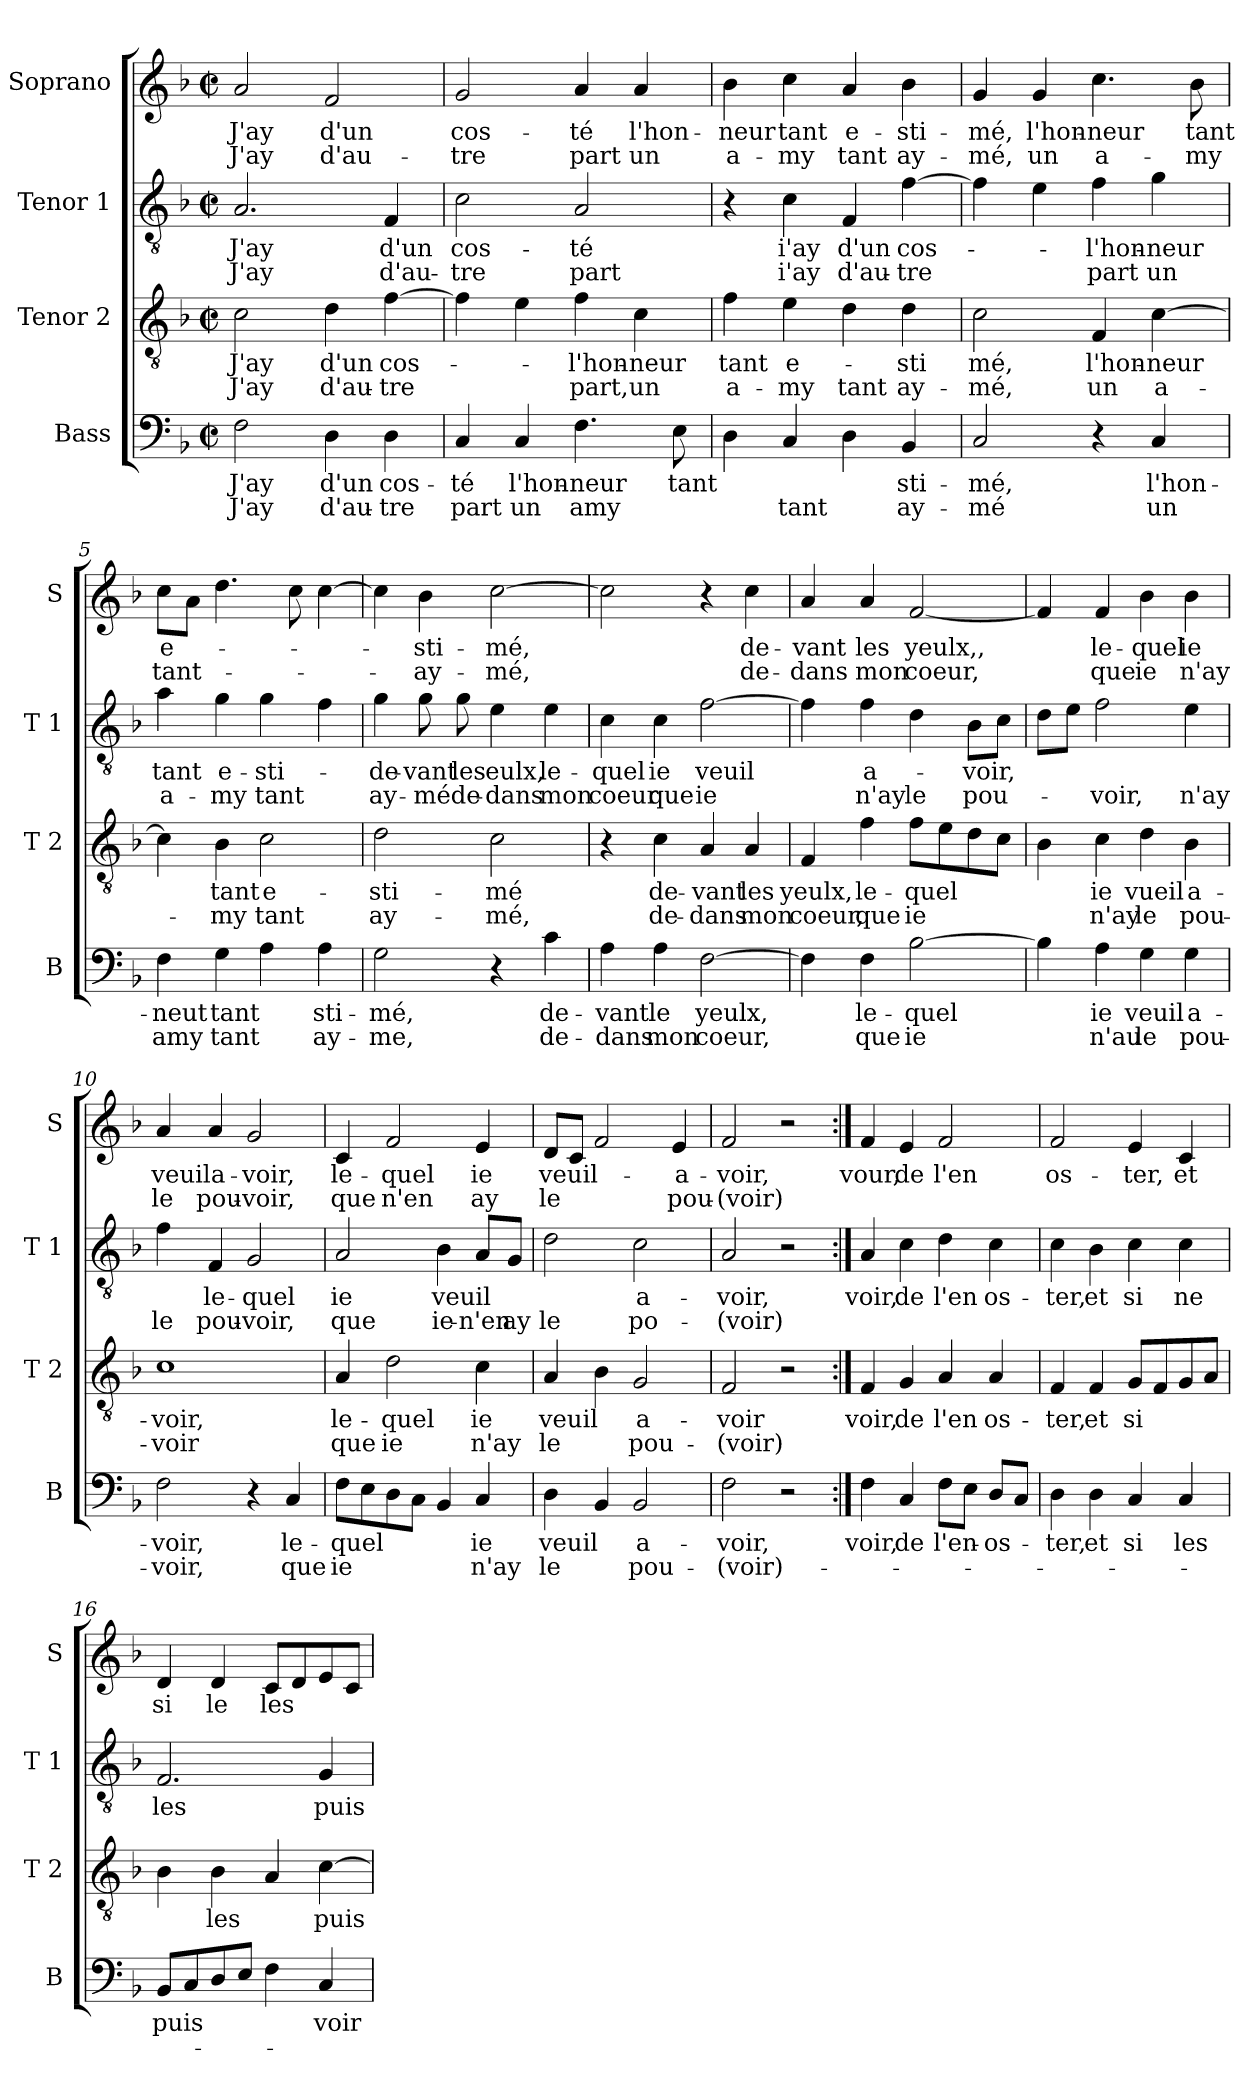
**kern	**text	**text	**kern	**text	**text	**kern	**text	**text	**kern	**text	**text
*part4	*part4	*part4	*part3	*part3	*part3	*part2	*part2	*part2	*part1	*part1	*part1
*staff4	*staff4	*staff4	*staff3	*staff3	*staff3	*staff2	*staff2	*staff2	*staff1	*staff1	*staff1
*I"Bass	*	*	*I"Tenor 2	*	*	*I"Tenor 1	*	*	*I"Soprano	*	*
*I'B	*	*	*I'T 2	*	*	*I'T 1	*	*	*I'S	*	*
*clefF4	*	*	*clefGv2	*	*	*clefGv2	*	*	*clefG2	*	*
*k[b-]	*	*	*k[b-]	*	*	*k[b-]	*	*	*k[b-]	*	*
*F:	*	*	*F:	*	*	*F:	*	*	*F:	*	*
*M2/2	*	*	*M2/2	*	*	*M2/2	*	*	*M2/2	*	*
*met(c|)	*	*	*met(c|)	*	*	*met(c|)	*	*	*met(c|)	*	*
=1	=1	=1	=1	=1	=1	=1	=1	=1	=1	=1	=1
!	!LO:LY:b	!LO:LY:b	!	!LO:LY:b	!LO:LY:b	!	!LO:LY:b	!LO:LY:b	!	!LO:LY:b	!LO:LY:b
2F\	J'ay	J'ay	2c\	J'ay	J'ay	2.A/	J'ay	J'ay	2a/	J'ay	J'ay
!	!LO:LY:b	!LO:LY:b	!	!LO:LY:b	!LO:LY:b	!	!	!	!	!LO:LY:b	!LO:LY:b
4D\	d'un	d'au-	4d\	d'un	d'au-	.	.	.	2f/	d'un	d'au-
!	!LO:LY:b	!LO:LY:b	!	!LO:LY:b	!LO:LY:b	!	!LO:LY:b	!LO:LY:b	!	!	!
4D\	cos-	-tre	[4f\	cos-	-tre	4F/	d'un	d'au-	.	.	.
=2	=2	=2	=2	=2	=2	=2	=2	=2	=2	=2	=2
!	!LO:LY:b	!LO:LY:b	!	!	!	!	!LO:LY:b	!LO:LY:b	!	!LO:LY:b	!LO:LY:b
4C/	-té	part	4f\]	.	.	2c\	cos-	-tre	2g/	cos-	-tre
!	!LO:LY:b	!LO:LY:b	!	!	!	!	!	!	!	!	!
4C/	l'hon-	un	4e\	.	.	.	.	.	.	.	.
!	!LO:LY:b	!LO:LY:b	!	!LO:LY:b	!LO:LY:b	!	!LO:LY:b	!LO:LY:b	!	!LO:LY:b	!LO:LY:b
4.F\	-neur	amy	4f\	l'hon-	part,	2A/	-té	part	4a/	-té	part
!	!	!	!	!LO:LY:b	!LO:LY:b	!	!	!	!	!LO:LY:b	!LO:LY:b
.	.	.	4c\	-neur	un	.	.	.	4a/	l'hon-	un
!	!LO:LY:b	!	!	!	!	!	!	!	!	!	!
8E\	tant	.	.	.	.	.	.	.	.	.	.
=3	=3	=3	=3	=3	=3	=3	=3	=3	=3	=3	=3
!	!	!	!	!LO:LY:b	!LO:LY:b	!	!	!	!	!LO:LY:b	!LO:LY:b
4D\	.	.	4f\	tant	a-	4r	.	.	4b-\	-neur	a-
!	!	!LO:LY:b	!	!LO:LY:b	!LO:LY:b	!	!LO:LY:b	!LO:LY:b	!	!LO:LY:b	!LO:LY:b
4C/	.	tant	4e\	e-	-my	4c\	i'ay	i'ay	4cc\	tant	-my
!	!	!	!	!	!LO:LY:b	!	!LO:LY:b	!LO:LY:b	!	!LO:LY:b	!LO:LY:b
4D\	.	.	4d\	.	tant	4F/	d'un	d'au-	4a/	e-	tant
!	!LO:LY:b	!LO:LY:b	!	!LO:LY:b	!LO:LY:b	!	!LO:LY:b	!LO:LY:b	!	!LO:LY:b	!LO:LY:b
4BB-/	-sti-	ay-	4d\	-sti	ay-	[4f\	cos-	-tre	4b-\	-sti-	ay-
=4	=4	=4	=4	=4	=4	=4	=4	=4	=4	=4	=4
!	!LO:LY:b	!LO:LY:b	!	!LO:LY:b	!LO:LY:b	!	!	!	!	!LO:LY:b	!LO:LY:b
2C/	-mé,	-mé	2c\	mé,	-mé,	4f\]	.	.	4g/	-mé,	-mé,
!	!	!	!	!	!	!	!	!	!	!LO:LY:b	!LO:LY:b
.	.	.	.	.	.	4e\	.	.	4g/	l'hon-	un
!	!	!	!	!LO:LY:b	!LO:LY:b	!	!LO:LY:b	!LO:LY:b	!	!LO:LY:b	!LO:LY:b
4r	.	.	4F/	l'hon-	un	4f\	l'hon-	part	4.cc\	-neur	a-
!	!LO:LY:b	!LO:LY:b	!	!LO:LY:b	!LO:LY:b	!	!LO:LY:b	!LO:LY:b	!	!	!
4C/	l'hon-	un	[4c\	-neur	a-	4g\	-neur	un	.	.	.
!	!	!	!	!	!	!	!	!	!	!LO:LY:b	!LO:LY:b
.	.	.	.	.	.	.	.	.	8b-\	tant	-my
=5	=5	=5	=5	=5	=5	=5	=5	=5	=5	=5	=5
!	!LO:LY:b	!LO:LY:b	!	!	!	!	!LO:LY:b	!LO:LY:b	!	!LO:LY:b	!LO:LY:b
4F\	-neut	amy	4c\]	.	.	4a\	tant	a-	8cc\L	e-	tant-
.	.	.	.	.	.	.	.	.	8a\J	.	.
!	!LO:LY:b	!LO:LY:b	!	!LO:LY:b	!LO:LY:b	!	!LO:LY:b	!LO:LY:b	!	!	!
4G\	tant	tant	4B-\	tant	-my	4g\	e-	-my	4.dd\	.	.
!	!	!	!	!LO:LY:b	!LO:LY:b	!	!LO:LY:b	!LO:LY:b	!	!	!
4A\	.	.	2c\	e-	tant	4g\	-sti-	tant	.	.	.
.	.	.	.	.	.	.	.	.	8cc\	.	.
!	!LO:LY:b	!LO:LY:b	!	!	!	!	!	!	!	!	!
4A\	-sti-	ay-	.	.	.	4f\	.	.	[4cc\	.	.
!!LO:LB:g=z
=6	=6	=6	=6	=6	=6	=6	=6	=6	=6	=6	=6
!	!LO:LY:b	!LO:LY:b	!	!LO:LY:b	!LO:LY:b	!	!LO:LY:b	!LO:LY:b	!	!	!
2G\	-mé,	-me,	2d\	-sti-	ay-	4g\	de-	ay-	4cc\]	.	.
!	!	!	!	!	!	!	!LO:LY:b	!LO:LY:b	!	!LO:LY:b	!LO:LY:b
.	.	.	.	.	.	8g\	-vant	-mé	4b-\	-sti-	-ay-
!	!	!	!	!	!	!	!LO:LY:b	!LO:LY:b	!	!	!
.	.	.	.	.	.	8g\	les	de-	.	.	.
!	!	!	!	!LO:LY:b	!LO:LY:b	!	!LO:LY:b	!LO:LY:b	!	!LO:LY:b	!LO:LY:b
4r	.	.	2c\	-mé	-mé,	4e\	eulx,	-dans	[2cc\	-mé,	-mé,
!	!LO:LY:b	!LO:LY:b	!	!	!	!	!LO:LY:b	!LO:LY:b	!	!	!
4c\	de-	de-	.	.	.	4e\	le-	mon	.	.	.
=7	=7	=7	=7	=7	=7	=7	=7	=7	=7	=7	=7
!	!LO:LY:b	!LO:LY:b	!	!	!	!	!LO:LY:b	!LO:LY:b	!	!	!
4A\	-vant	-dans	4r	.	.	4c\	-quel	coeur	2cc\]	.	.
!	!LO:LY:b	!LO:LY:b	!	!LO:LY:b	!LO:LY:b	!	!LO:LY:b	!LO:LY:b	!	!	!
4A\	le	mon	4c\	de-	de-	4c\	ie	que	.	.	.
!	!LO:LY:b	!LO:LY:b	!	!LO:LY:b	!LO:LY:b	!	!LO:LY:b	!LO:LY:b	!	!	!
[2F\	yeulx,	coeur,	4A/	-vant	-dans	[2f\	veuil	ie	4r	.	.
!	!	!	!	!LO:LY:b	!LO:LY:b	!	!	!	!	!LO:LY:b	!LO:LY:b
.	.	.	4A/	les	mon	.	.	.	4cc\	de-	de-
=8	=8	=8	=8	=8	=8	=8	=8	=8	=8	=8	=8
!	!	!	!	!LO:LY:b	!LO:LY:b	!	!	!	!	!LO:LY:b	!LO:LY:b
4F\]	.	.	4F/	yeulx,	coeur,	4f\]	.	.	4a/	-vant	-dans
!	!LO:LY:b	!LO:LY:b	!	!LO:LY:b	!LO:LY:b	!	!LO:LY:b	!LO:LY:b	!	!LO:LY:b	!LO:LY:b
4F\	le-	que	4f\	le-	que	4f\	a-	n'ay	4a/	les	mon
!	!LO:LY:b	!LO:LY:b	!	!LO:LY:b	!LO:LY:b	!	!	!LO:LY:b	!	!LO:LY:b	!LO:LY:b
[2B-\	-quel	ie	8f\L	-quel	ie	4d\	.	le	[2f/	yeulx,,	coeur,
.	.	.	8e\	.	.	.	.	.	.	.	.
!	!	!	!	!	!	!	!LO:LY:b	!LO:LY:b	!	!	!
.	.	.	8d\	.	.	8B-\L	-voir,	pou-	.	.	.
.	.	.	8c\J	.	.	8c\J	.	.	.	.	.
=9	=9	=9	=9	=9	=9	=9	=9	=9	=9	=9	=9
4B-\]	.	.	4B-\	.	.	8d\L	.	.	4f/]	.	.
.	.	.	.	.	.	8e\J	.	.	.	.	.
!	!LO:LY:b	!LO:LY:b	!	!LO:LY:b	!LO:LY:b	!	!	!LO:LY:b	!	!LO:LY:b	!LO:LY:b
4A\	ie	n'au	4c\	ie	n'ay	2f\	.	-voir,	4f/	le-	que
!	!LO:LY:b	!LO:LY:b	!	!LO:LY:b	!LO:LY:b	!	!	!	!	!LO:LY:b	!LO:LY:b
4G\	veuil	le	4d\	vueil	le	.	.	.	4b-\	-quel	ie
!	!LO:LY:b	!LO:LY:b	!	!LO:LY:b	!LO:LY:b	!	!	!LO:LY:b	!	!LO:LY:b	!LO:LY:b
4G\	a-	pou-	4B-\	a-	pou-	4e\	.	n'ay	4b-\	ie	n'ay
=10	=10	=10	=10	=10	=10	=10	=10	=10	=10	=10	=10
!	!LO:LY:b	!LO:LY:b	!	!LO:LY:b	!LO:LY:b	!	!	!LO:LY:b	!	!LO:LY:b	!LO:LY:b
2F\	-voir,	-voir,	1c	-voir,	-voir	4f\	.	le	4a/	veuil	le
!	!	!	!	!	!	!	!LO:LY:b	!LO:LY:b	!	!LO:LY:b	!LO:LY:b
.	.	.	.	.	.	4F/	le-	pou-	4a/	a-	pou-
!	!	!	!	!	!	!	!LO:LY:b	!LO:LY:b	!	!LO:LY:b	!LO:LY:b
4r	.	.	.	.	.	2G/	-quel	-voir,	2g/	-voir,	-voir,
!	!LO:LY:b	!LO:LY:b	!	!	!	!	!	!	!	!	!
4C/	le-	que	.	.	.	.	.	.	.	.	.
!!LO:PB:g=z
=11	=11	=11	=11	=11	=11	=11	=11	=11	=11	=11	=11
!	!LO:LY:b	!LO:LY:b	!	!LO:LY:b	!LO:LY:b	!	!LO:LY:b	!LO:LY:b	!	!LO:LY:b	!LO:LY:b
8F\L	-quel	ie	4A/	le-	que	2A/	ie	que	4c/	le-	que
8E\	.	.	.	.	.	.	.	.	.	.	.
!	!	!	!	!LO:LY:b	!LO:LY:b	!	!	!	!	!LO:LY:b	!LO:LY:b
8D\	.	.	2d\	-quel	ie	.	.	.	2f/	-quel	n'en
8C\J	.	.	.	.	.	.	.	.	.	.	.
!	!	!	!	!	!	!	!LO:LY:b	!LO:LY:b	!	!	!
4BB-/	.	.	.	.	.	4B-\	veuil	ie-	.	.	.
!	!LO:LY:b	!LO:LY:b	!	!LO:LY:b	!LO:LY:b	!	!	!LO:LY:b	!	!LO:LY:b	!LO:LY:b
4C/	ie	n'ay	4c\	ie	n'ay	8A/L	.	-n'en	4e/	ie	ay
!	!	!	!	!	!	!	!	!LO:LY:b	!	!	!
.	.	.	.	.	.	8G/J	.	ay	.	.	.
=12	=12	=12	=12	=12	=12	=12	=12	=12	=12	=12	=12
!	!LO:LY:b	!LO:LY:b	!	!LO:LY:b	!LO:LY:b	!	!	!LO:LY:b	!	!LO:LY:b	!LO:LY:b
4D\	veuil	le	4A/	veuil	le	2d\	.	le	8d/L	veuil-	le
.	.	.	.	.	.	.	.	.	8c/J	.	.
4BB-/	.	.	4B-\	.	.	.	.	.	2f/	.	.
!	!LO:LY:b	!LO:LY:b	!	!LO:LY:b	!LO:LY:b	!	!LO:LY:b	!LO:LY:b	!	!	!
2BB-/	a-	pou-	2G/	a-	pou-	2c\	a-	po-	.	.	.
!	!	!	!	!	!	!	!	!	!	!LO:LY:b	!LO:LY:b
.	.	.	.	.	.	.	.	.	4e/	-a-	pou-
=13	=13	=13	=13	=13	=13	=13	=13	=13	=13	=13	=13
!	!LO:LY:b	!LO:LY:b	!	!LO:LY:b	!LO:LY:b	!	!LO:LY:b	!LO:LY:b	!	!LO:LY:b	!LO:LY:b
2F\	-voir,	-(voir)-	2F/	-voir	-(voir)	2A/	-voir,	-(voir)	2f/	-voir,	-(voir)
2r	.	.	2r	.	.	2r	.	.	2r	.	.
=14:|!	=14:|!	=14:|!	=14:|!	=14:|!	=14:|!	=14:|!	=14:|!	=14:|!	=14:|!	=14:|!	=14:|!
!	!LO:LY:b	!	!	!LO:LY:b	!	!	!LO:LY:b	!	!	!LO:LY:b	!
4F\	voir,	.	4F/	voir,	.	4A/	voir,	.	4f/	vour,	.
!	!LO:LY:b	!	!	!LO:LY:b	!	!	!LO:LY:b	!	!	!LO:LY:b	!
4C/	de	.	4G/	de	.	4c\	de	.	4e/	de	.
!	!LO:LY:b	!	!	!LO:LY:b	!	!	!LO:LY:b	!	!	!LO:LY:b	!
8F\L	l'en-	.	4A/	l'en	.	4d\	l'en	.	2f/	l'en	.
8E\J	.	.	.	.	.	.	.	.	.	.	.
!	!LO:LY:b	!	!	!LO:LY:b	!	!	!LO:LY:b	!	!	!	!
8D/L	-os-	.	4A/	os-	.	4c\	os-	.	.	.	.
8C/J	.	.	.	.	.	.	.	.	.	.	.
=15	=15	=15	=15	=15	=15	=15	=15	=15	=15	=15	=15
!	!LO:LY:b	!	!	!LO:LY:b	!	!	!LO:LY:b	!	!	!LO:LY:b	!
4D\	-ter,	.	4F/	-ter,	.	4c\	-ter,	.	2f/	os-	.
!	!LO:LY:b	!	!	!LO:LY:b	!	!	!LO:LY:b	!	!	!	!
4D\	et	.	4F/	et	.	4B-\	et	.	.	.	.
!	!LO:LY:b	!	!	!LO:LY:b	!	!	!LO:LY:b	!	!	!LO:LY:b	!
4C/	si	.	8G/L	si	.	4c\	si	.	4e/	-ter,	.
.	.	.	8F/	.	.	.	.	.	.	.	.
!	!LO:LY:b	!	!	!	!	!	!LO:LY:b	!	!	!LO:LY:b	!
4C/	les	.	8G/	.	.	4c\	ne	.	4c/	et	.
.	.	.	8A/J	.	.	.	.	.	.	.	.
=16	=16	=16	=16	=16	=16	=16	=16	=16	=16	=16	=16
!	!LO:LY:b	!	!	!	!	!	!LO:LY:b	!	!	!LO:LY:b	!
8BB-/L	puis	.	4B-\	.	.	2.F/	les	.	4d/	si	.
8C/	.	.	.	.	.	.	.	.	.	.	.
!	!	!	!	!LO:LY:b	!	!	!	!	!	!LO:LY:b	!
8D/	.	.	4B-\	les	.	.	.	.	4d/	le	.
8E/J	.	.	.	.	.	.	.	.	.	.	.
!	!	!	!	!	!	!	!	!	!	!LO:LY:b	!
4F\	.	.	4A/	.	.	.	.	.	8c/L	les	.
.	.	.	.	.	.	.	.	.	8d/	.	.
!	!LO:LY:b	!	!	!LO:LY:b	!	!	!LO:LY:b	!	!	!	!
4C/	voir	.	[4c\	puis	.	4G/	puis	.	8e/	.	.
.	.	.	.	.	.	.	.	.	8c/J	.	.
=	=	=	=	=	=	=	=	=	=	=	=
*-	*-	*-	*-	*-	*-	*-	*-	*-	*-	*-	*-
